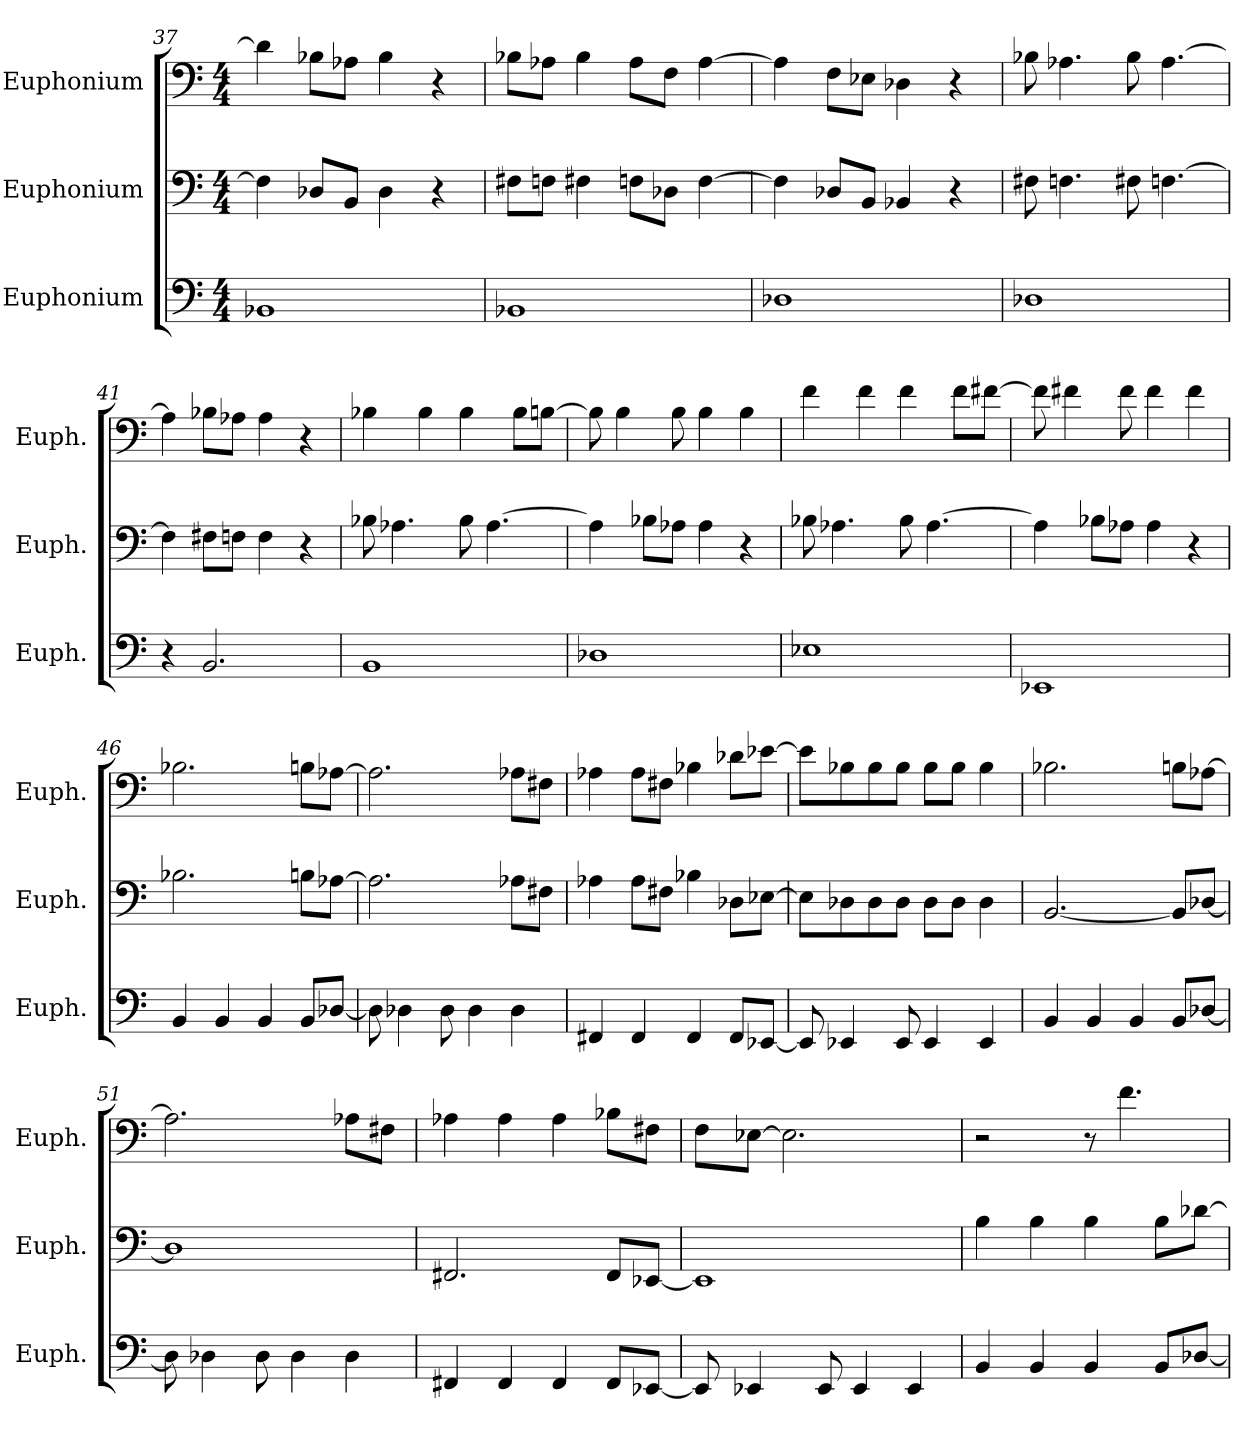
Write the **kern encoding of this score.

**kern	**kern	**kern
*part3	*part2	*part1
*staff3	*staff2	*staff1
*I"Euphonium	*I"Euphonium	*I"Euphonium
*I'Euph.	*I'Euph.	*I'Euph.
*clefF4	*clefF4	*clefF4
*k[]	*k[]	*k[]
*M4/4	*M4/4	*M4/4
=37	=37	=37
1BB-X	4F\]	4d-\]
.	8D-X/L	8B-X\L
.	8BB/J	8A-X\J
.	4D-\	4B-\
.	4r	4r
=38	=38	=38
1BB-X	8F#X\L	8B-X\L
.	8Fn\J	8A-X\J
.	4F#X\	4B-\
.	8Fn\L	8A-\L
.	8D-X\J	8F\J
.	[4F\	[4A-\
!!LO:LB:g=z
=39	=39	=39
1D-X	4F\]	4A-\]
.	8D-X/L	8F\L
.	8BB/J	8E-X\J
.	4BB-X/	4D-X\
.	4r	4r
=40	=40	=40
1D-X	8F#X\	8B-X\
.	4.Fn\	4.A-X\
.	8F#X\	8B-\
.	[4.Fn\	[4.A-\
=41	=41	=41
4r	4F\]	4A-\]
2.BB/	8F#X\L	8B-X\L
.	8Fn\J	8A-X\J
.	4F\	4A-\
.	4r	4r
=42	=42	=42
1BB	8B-X\	4B-X\
.	4.A-X\	.
.	.	4B-\
.	8B-\	4B-\
.	[4.A-\	.
.	.	8B-\L
.	.	[8Bn\J
!!LO:LB:g=z
=43	=43	=43
1D-X	4A-\]	8B\]
.	.	4B\
.	8B-X\L	.
.	8A-X\J	8B\
.	4A-\	4B\
.	4r	4B\
=44	=44	=44
1E-X	8B-X\	4f\
.	4.A-X\	.
.	.	4f\
.	8B-\	4f\
.	[4.A-\	.
.	.	8f\L
.	.	[8f#X\J
=45	=45	=45
1EE-X	4A-\]	8f#\]
.	.	4f#X\
.	8B-X\L	.
.	8A-X\J	8f#\
.	4A-\	4f#\
.	4r	4f#\
=46	=46	=46
4BB/	2.B-X\	2.B-X\
4BB/	.	.
4BB/	.	.
8BB/L	8Bn\L	8Bn\L
[8D-X/J	[8A-X\J	[8A-X\J
!!LO:PB:g=z
=47	=47	=47
8D-\]	2.A-\]	2.A-\]
4D-X\	.	.
8D-\	.	.
4D-\	.	.
4D-\	8A-X\L	8A-X\L
.	8F#X\J	8F#X\J
=48	=48	=48
4FF#X/	4A-X\	4A-X\
4FF#/	8A-\L	8A-\L
.	8F#X\J	8F#X\J
4FF#/	4B-X\	4B-X\
8FF#/L	8D-X\L	8d-X\L
[8EE-X/J	[8E-X\J	[8e-X\J
=49	=49	=49
8EE-/]	8E-\L]	8e-\L]
4EE-X/	8D-X\	8B-X\
.	8D-\	8B-\
8EE-/	8D-\J	8B-\J
4EE-/	8D-\L	8B-\L
.	8D-\J	8B-\J
4EE-/	4D-\	4B-\
=50	=50	=50
4BB/	[2.BB/	2.B-X\
4BB/	.	.
4BB/	.	.
8BB/L	8BB/L]	8Bn\L
[8D-X/J	[8D-X/J	[8A-X\J
!!LO:LB:g=z
=51	=51	=51
8D-\]	1D-]	2.A-\]
4D-X\	.	.
8D-\	.	.
4D-\	.	.
4D-\	.	8A-X\L
.	.	8F#X\J
=52	=52	=52
4FF#X/	2.FF#X/	4A-X\
4FF#/	.	4A-\
4FF#/	.	4A-\
8FF#/L	8FF#/L	8B-X\L
[8EE-X/J	[8EE-X/J	8F#X\J
=53	=53	=53
8EE-/]	1EE-]	8F\L
4EE-X/	.	[8E-X\J
.	.	2.E-\]
8EE-/	.	.
4EE-/	.	.
4EE-/	.	.
=54	=54	=54
4BB/	4B\	2r
4BB/	4B\	.
4BB/	4B\	8r
.	.	4.f\
8BB/L	8B\L	.
[8D-X/J	[8d-X\J	.
=	=	=
*-	*-	*-
